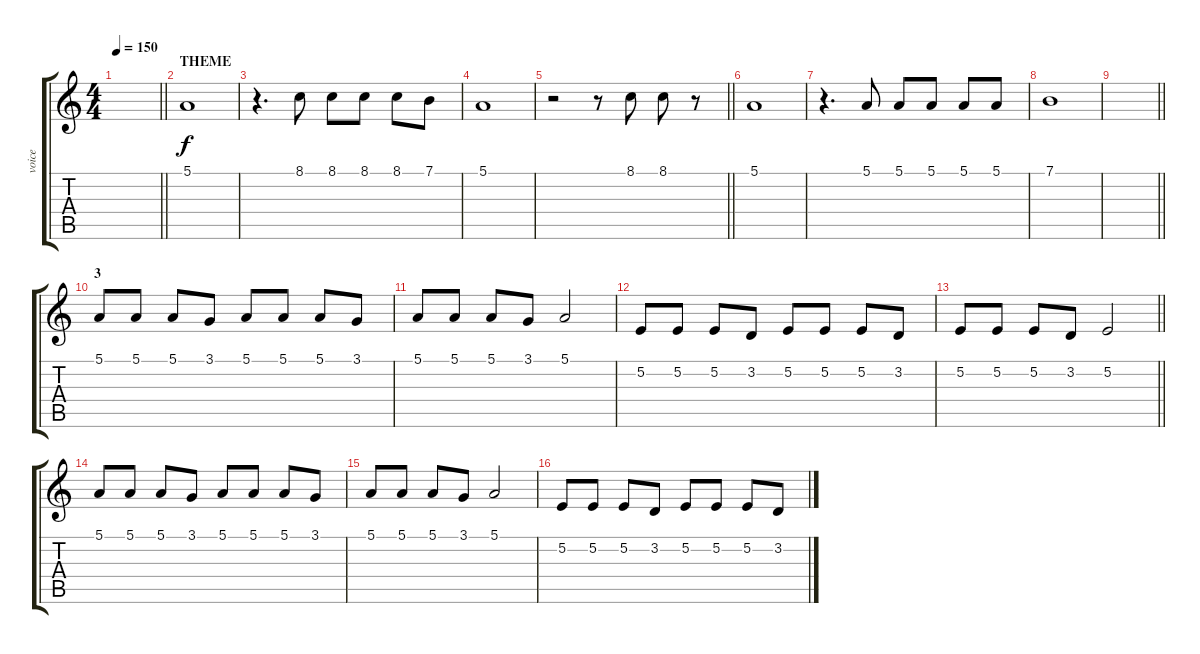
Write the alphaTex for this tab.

\track ("voice" "voice") {instrument honkytonkpiano}
\staff {score tabs}
\tuning (E4 B3 G3 D3 A2 E2) {hide}
\ts (4 4)
\tempo 150
\clef g2
\barLineRight lightlight
\ks c
|
\section ("" "THEME")
5.1.1 |
r.4{d} 8.1.8 8.1.8 8.1.8 8.1.8 7.1.8 |
5.1.1 |
\barLineRight lightlight
r.2 r.8 8.1.8 8.1.8 r.8 |
5.1.1 |
r.4{d} 5.1.8 5.1.8 5.1.8 5.1.8 5.1.8 |
7.1.1 |
\barLineRight lightlight
|
\section ("" "3")
5.1.8 5.1.8 5.1.8 3.1.8 5.1.8 5.1.8 5.1.8 3.1.8 |
5.1.8 5.1.8 5.1.8 3.1.8 5.1.2 |
5.2.8 5.2.8 5.2.8 3.2.8 5.2.8 5.2.8 5.2.8 3.2.8 |
\barLineRight lightlight
5.2.8 5.2.8 5.2.8 3.2.8 5.2.2 |
5.1.8 5.1.8 5.1.8 3.1.8 5.1.8 5.1.8 5.1.8 3.1.8 |
5.1.8 5.1.8 5.1.8 3.1.8 5.1.2 |
5.2.8 5.2.8 5.2.8 3.2.8 5.2.8 5.2.8 5.2.8 3.2.8
